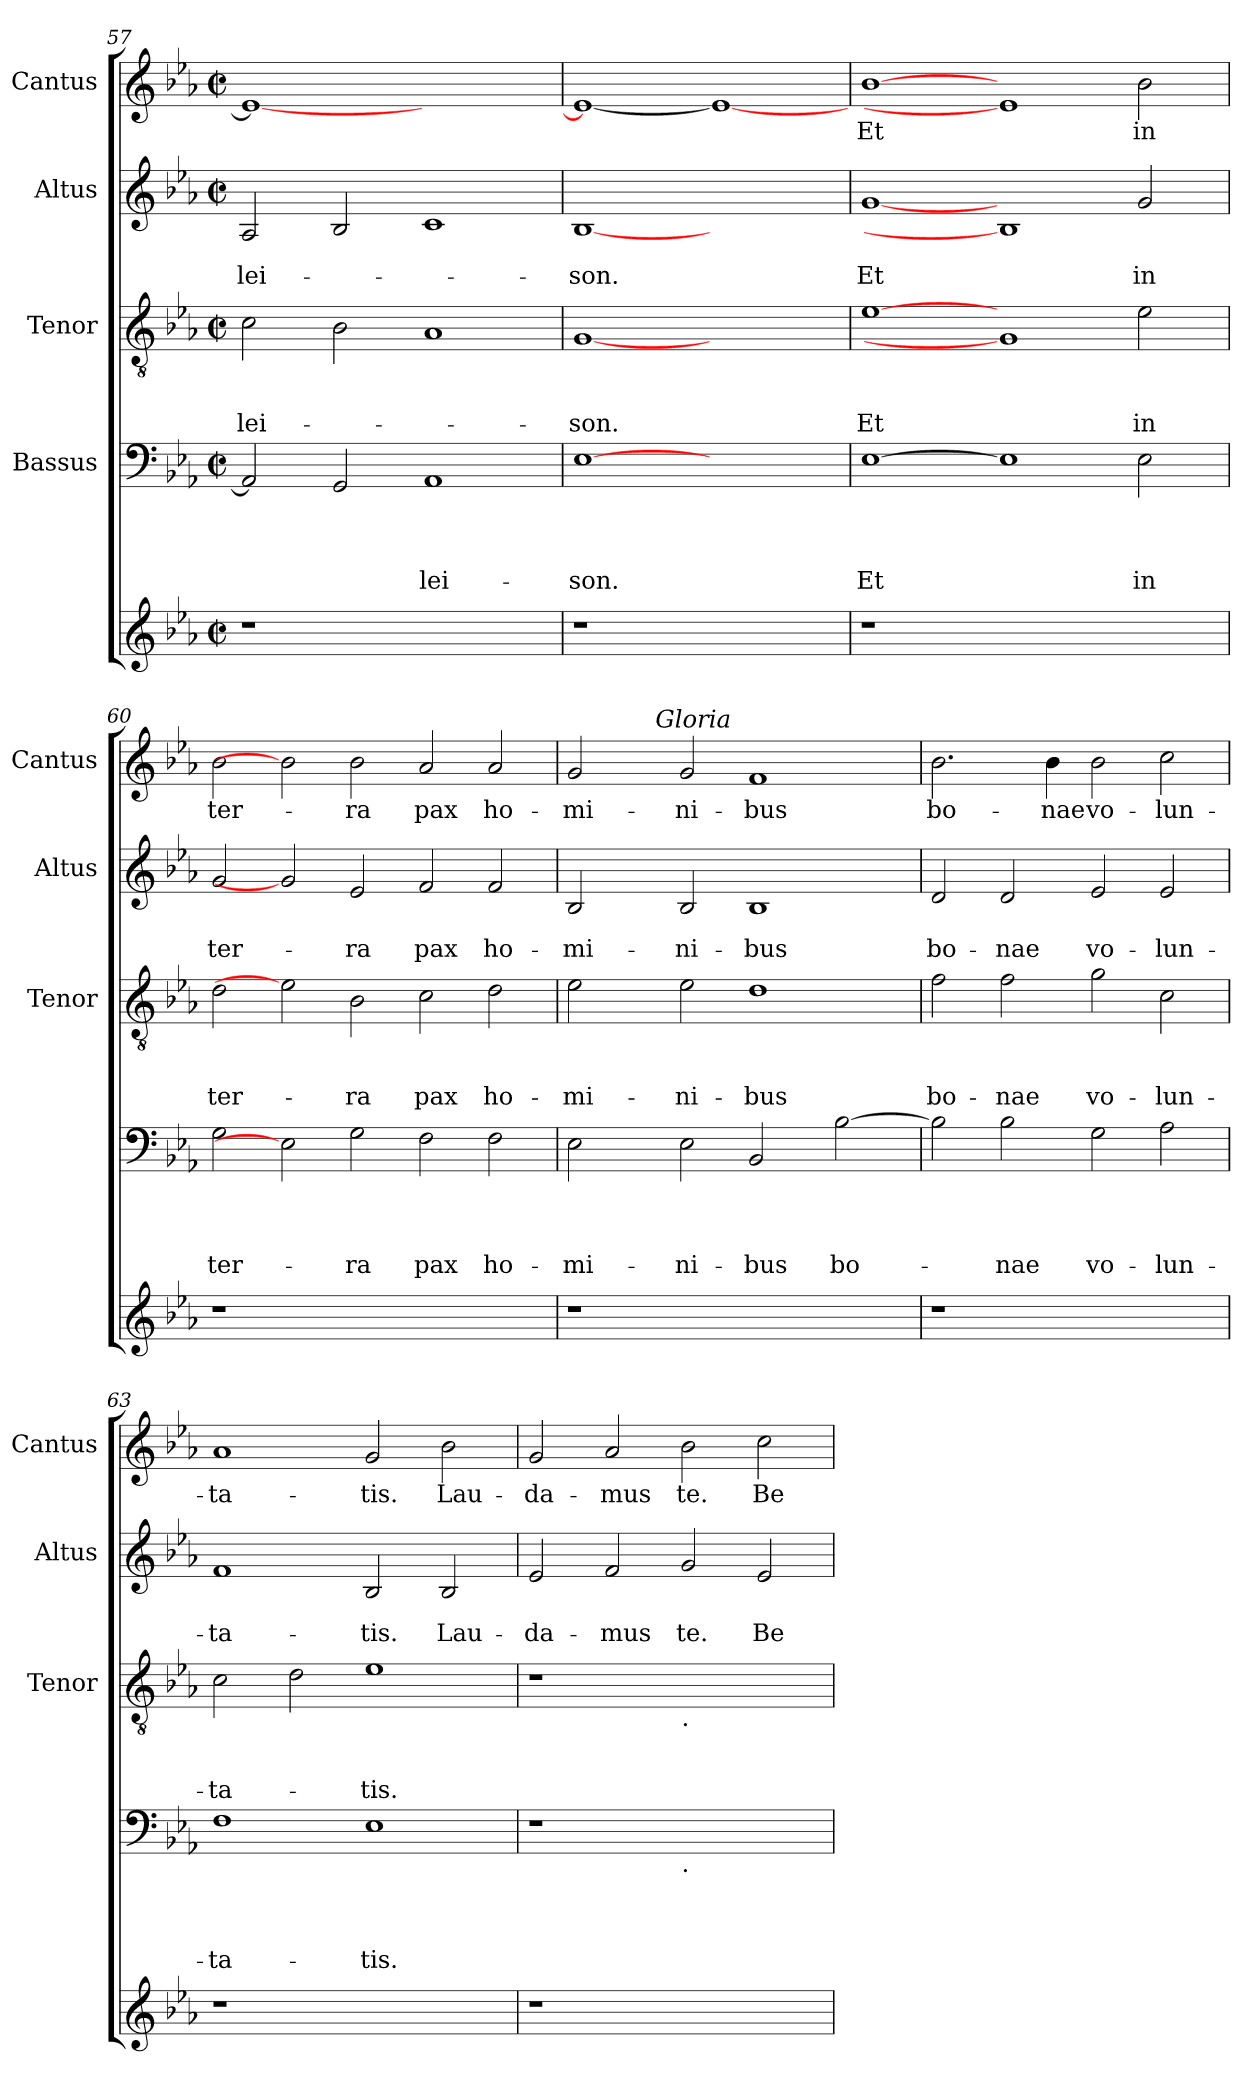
**kern	**kern	**text	**text	**text	**text	**kern	**text	**text	**text	**kern	**text	**text	**kern	**text
*part5	*part4	*part4	*part4	*part4	*part4	*part3	*part3	*part3	*part3	*part2	*part2	*part2	*part1	*part1
*staff5	*staff4	*staff4	*staff4	*staff4	*staff4	*staff3	*staff3	*staff3	*staff3	*staff2	*staff2	*staff2	*staff1	*staff1
*	*I"Bassus	*	*	*	*	*I"Tenor	*	*	*	*I"Altus	*	*	*I"Cantus	*
*	*	*	*	*	*	*I'Tenor	*	*	*	*I'Altus	*	*	*I'Cantus	*
*clefG2	*clefF4	*	*	*	*	*clefGv2	*	*	*	*clefG2	*	*	*clefG2	*
*k[b-e-a-]	*k[b-e-a-]	*	*	*	*	*k[b-e-a-]	*	*	*	*k[b-e-a-]	*	*	*k[b-e-a-]	*
*E-:	*E-:	*	*	*	*	*E-:	*	*	*	*E-:	*	*	*E-:	*
*M2/2	*M2/2	*	*	*	*	*M2/2	*	*	*	*M2/2	*	*	*M2/2	*
*met(c|)	*met(c|)	*	*	*	*	*met(c|)	*	*	*	*met(c|)	*	*	*met(c|)	*
=57	=57	=57	=57	=57	=57	=57	=57	=57	=57	=57	=57	=57	=57	=57
!	!	!	!	!	!	!	!	!	!LO:LY:b	!	!	!LO:LY:b	!	!
1r	2AA-/]	.	.	.	.	2c\	.	.	-lei-	2A-/	.	-lei-	1e-_	.
.	2GG/	.	.	.	.	2B-\	.	.	.	2B-/	.	.	.	.
!	!	!	!	!	!LO:LY:b	!	!	!	!	!	!	!	!	!
1ryy	1AA-	.	.	.	-lei-	1A-	.	.	.	1c	.	.	1ryy	.
=58	=58	=58	=58	=58	=58	=58	=58	=58	=58	=58	=58	=58	=58	=58
!	!	!	!	!	!LO:LY:b	!	!	!	!LO:LY:b	!	!	!LO:LY:b	!	!
1r	[1E-	.	.	.	-son.	[1G	.	.	-son.	[1B-	.	-son.	1e-_	.
1ryy	1ryy	.	.	.	.	1ryy	.	.	.	1ryy	.	.	1e-_	.
!!LO:LB:g=z
=59!	=59!	=59!	=59!	=59!	=59!	=59!	=59!	=59!	=59!	=59!	=59!	=59!	=59!	=59!
!	!	!	!	!	!LO:LY:b	!	!	!	!LO:LY:b	!	!	!LO:LY:b	!	!LO:LY:b
1r	[1E-	.	.	.	Et	[1e-	.	.	Et	[1g	.	Et	[1b-	Et
1.ryy	1E-]	.	.	.	.	1G]	.	.	.	1B-]	.	.	1e-]	.
!	!	!	!	!	!LO:LY:b	!	!	!	!LO:LY:b	!	!	!LO:LY:b	!	!LO:LY:b
.	2E-\	.	.	.	in	2e-\	.	.	in	2g/	.	in	2b-\	in
=60	=60	=60	=60	=60	=60	=60	=60	=60	=60	=60	=60	=60	=60	=60
!	!	!	!	!	!LO:LY:b	!	!	!	!LO:LY:b	!	!	!LO:LY:b	!	!LO:LY:b
1r	2G\	.	.	.	ter-	2d\	.	.	ter-	2g/	.	ter-	2b-\	ter-
.	2E-]	.	.	.	.	2e-]	.	.	.	2g]	.	.	2b-]	.
!	!	!	!	!	!LO:LY:b	!	!	!	!LO:LY:b	!	!	!LO:LY:b	!	!LO:LY:b
1.ryy	2G\	.	.	.	-ra	2B-\	.	.	-ra	2e-/	.	-ra	2b-\	-ra
!	!	!	!	!	!LO:LY:b	!	!	!	!LO:LY:b	!	!	!LO:LY:b	!	!LO:LY:b
.	2F\	.	.	.	pax	2c\	.	.	pax	2f/	.	pax	2a-/	pax
!	!	!	!	!	!LO:LY:b	!	!	!	!LO:LY:b	!	!	!LO:LY:b	!	!LO:LY:b
.	2F\	.	.	.	ho-	2d\	.	.	ho-	2f/	.	ho-	2a-/	ho-
=61	=61	=61	=61	=61	=61	=61	=61	=61	=61	=61	=61	=61	=61	=61
!	!	!	!	!	!LO:LY:b	!	!	!	!LO:LY:b	!	!	!LO:LY:b	!	!LO:LY:b
*	*	*	*	*	*	*	*	*	*	*	*	*	*^	*
1r	2E-\	.	.	.	-mi-	2e-\	.	.	-mi-	2B-/	.	-mi-	2g/	4ryy	-mi-
.	.	.	.	.	.	.	.	.	.	.	.	.	.	8ryy	.
.	.	.	.	.	.	.	.	.	.	.	.	.	.	32ryy	.
!	!	!	!	!	!	!	!	!	!	!	!	!	!	!LO:TX:a:i:t=Gloria	!
.	.	.	.	.	.	.	.	.	.	.	.	.	.	1ryy	.
!	!	!	!	!	!LO:LY:b	!	!	!	!LO:LY:b	!	!	!LO:LY:b	!	!	!LO:LY:b
.	2E-\	.	.	.	-ni-	2e-\	.	.	-ni-	2B-/	.	-ni-	2g/	.	-ni-
!	!	!	!	!	!LO:LY:b	!	!	!	!LO:LY:b	!	!	!LO:LY:b	!	!	!LO:LY:b
1ryy	2BB-/	.	.	.	-bus	1d	.	.	-bus	1B-	.	-bus	1f	.	-bus
.	.	.	.	.	.	.	.	.	.	.	.	.	.	2ryy	.
!	!	!	!	!	!LO:LY:b	!	!	!	!	!	!	!	!	!	!
.	[>2B-\	.	.	.	bo-	.	.	.	.	.	.	.	.	.	.
.	.	.	.	.	.	.	.	.	.	.	.	.	.	16.ryy	.
=62	=62	=62	=62	=62	=62	=62	=62	=62	=62	=62	=62	=62	=62	=62	=62
!	!	!	!	!	!	!	!	!	!LO:LY:b	!	!	!LO:LY:b	!	!	!LO:LY:b
*	*	*	*	*	*	*	*	*	*	*	*	*	*v	*v	*
1r	2B-\]	.	.	.	.	2f\	.	.	bo-	2d/	.	bo-	2.b-\	bo-
!	!	!	!	!	!LO:LY:b	!	!	!	!LO:LY:b	!	!	!LO:LY:b	!	!
.	2B-\	.	.	.	-nae	2f\	.	.	-nae	2d/	.	-nae	.	.
!	!	!	!	!	!	!	!	!	!	!	!	!	!	!LO:LY:b
.	.	.	.	.	.	.	.	.	.	.	.	.	4b-\	-nae
!	!	!	!	!	!LO:LY:b	!	!	!	!LO:LY:b	!	!	!LO:LY:b	!	!LO:LY:b
1ryy	2G\	.	.	.	vo-	2g\	.	.	vo-	2e-/	.	vo-	2b-\	vo-
!	!	!	!	!	!LO:LY:b	!	!	!	!LO:LY:b	!	!	!LO:LY:b	!	!LO:LY:b
.	2A-\	.	.	.	-lun-	2c\	.	.	-lun-	2e-/	.	-lun-	2cc\	-lun-
=63	=63	=63	=63	=63	=63	=63	=63	=63	=63	=63	=63	=63	=63	=63
!	!	!	!	!	!LO:LY:b	!	!	!	!LO:LY:b	!	!	!LO:LY:b	!	!LO:LY:b
1r	1F	.	.	.	-ta-	2c\	.	.	-ta-	1f	.	-ta-	1a-	-ta-
.	.	.	.	.	.	2d\	.	.	.	.	.	.	.	.
!	!	!	!	!	!LO:LY:b	!	!	!	!LO:LY:b	!	!	!LO:LY:b	!	!LO:LY:b
1ryy	1E-	.	.	.	-tis.	1e-	.	.	-tis.	2B-/	.	-tis.	2g/	-tis.
!	!	!	!	!	!	!	!	!	!	!	!	!LO:LY:b	!	!LO:LY:b
.	.	.	.	.	.	.	.	.	.	2B-/	.	Lau-	2b-\	Lau-
!!LO:PB:g=z
=64	=64	=64	=64	=64	=64	=64	=64	=64	=64	=64	=64	=64	=64	=64
!	!	!	!	!	!	!	!	!	!	!	!	!LO:LY:b	!	!LO:LY:b
1r	1r	.	.	.	.	1r	.	.	.	2e-/	.	-da-	2g/	-da-
!	!	!	!	!	!	!	!	!	!	!	!	!LO:LY:b	!	!LO:LY:b
.	.	.	.	.	.	.	.	.	.	2f/	.	-mus	2a-/	-mus
!	!	!	!	!	!	!LO:TX:b:t=.	!	!	!	!	!	!	!	!
!	!LO:TX:b:t=.	!	!	!	!	!	!	!	!	!	!	!	!	!
!	!	!	!	!	!	!	!	!	!	!	!	!LO:LY:b	!	!LO:LY:b
1ryy	1ryy	.	.	.	.	1ryy	.	.	.	2g/	.	te.	2b-\	te.
!	!	!	!	!	!	!	!	!	!	!	!	!LO:LY:b	!	!LO:LY:b
.	.	.	.	.	.	.	.	.	.	2e-/	.	Be-	2cc\	Be-
=	=	=	=	=	=	=	=	=	=	=	=	=	=	=
*-	*-	*-	*-	*-	*-	*-	*-	*-	*-	*-	*-	*-	*-	*-
